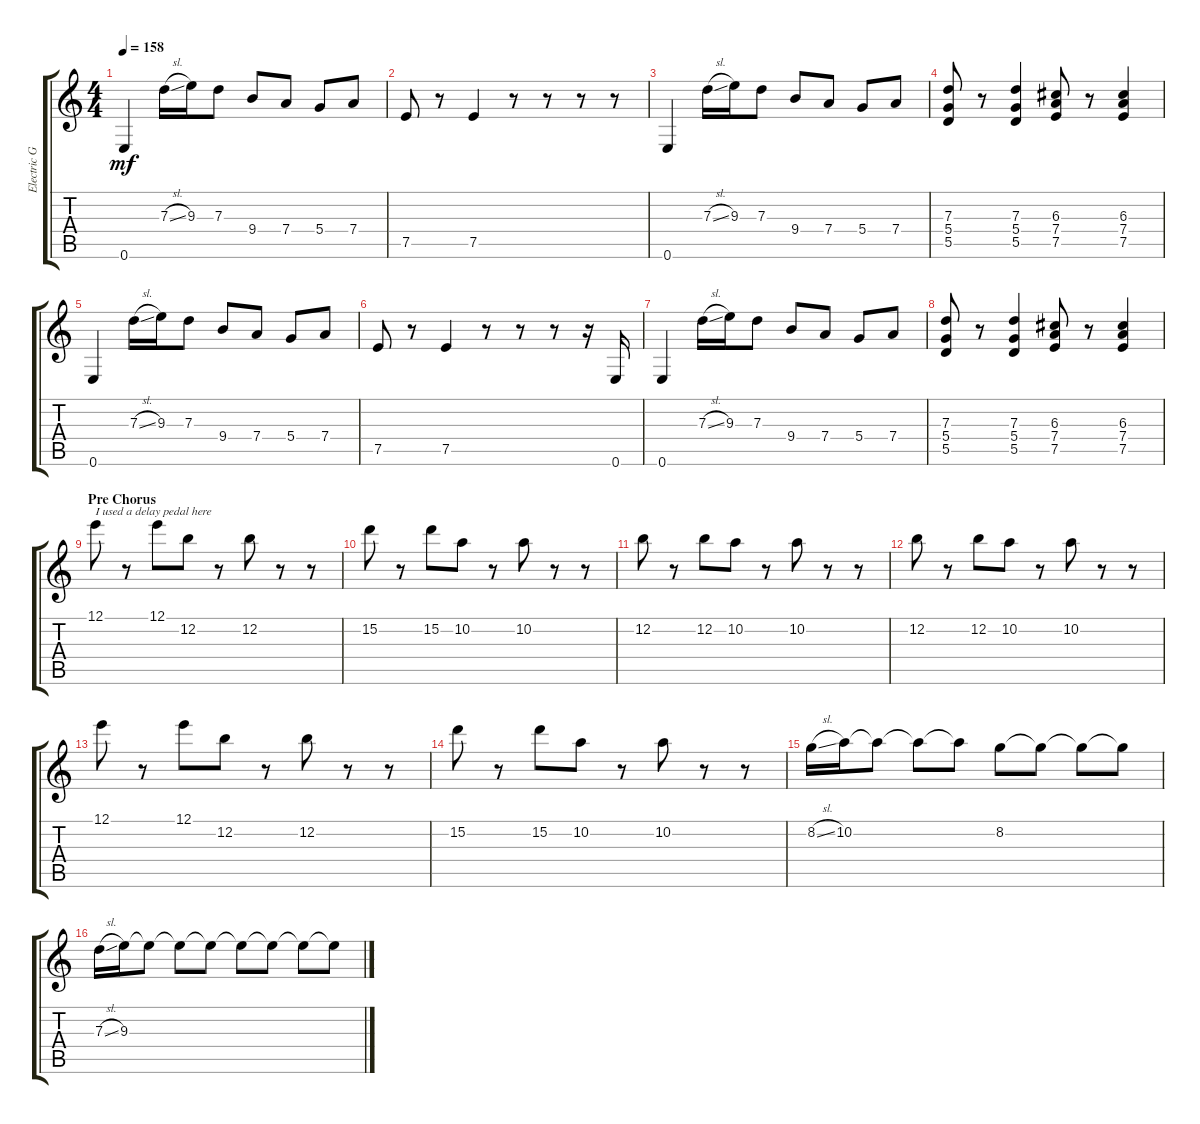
\track ("Electric Guitar" "Electric G") {instrument distortionguitar}
\staff {score tabs}
\tuning (E4 B3 G3 D3 A2 E2) {hide}
\ts (4 4)
\tempo 158
\clef g2
\ks c
0.6.4{dy mf} 7.3{sl}.16 9.3.16 7.3.8 9.4.8 7.4.8 5.4.8 7.4.8 |
7.5.8 r.8 7.5.4 r.8 r.8 r.8 r.8 |
0.6.4 7.3{sl}.16 9.3.16 7.3.8 9.4.8 7.4.8 5.4.8 7.4.8 |
(7.3 5.4 5.5).8 r.8 (7.3 5.4 5.5).4 (6.3 7.4 7.5).8 r.8 (6.3 7.4 7.5).4 |
0.6.4 7.3{sl}.16 9.3.16 7.3.8 9.4.8 7.4.8 5.4.8 7.4.8 |
7.5.8 r.8 7.5.4 r.8 r.8 r.8 r.16 0.6.16 |
0.6.4 7.3{sl}.16 9.3.16 7.3.8 9.4.8 7.4.8 5.4.8 7.4.8 |
(7.3 5.4 5.5).8 r.8 (7.3 5.4 5.5).4 (6.3 7.4 7.5).8 r.8 (6.3 7.4 7.5).4 |
\section ("" "Pre Chorus")
12.1.8{txt "I used a delay pedal here"} r.8 12.1.8 12.2.8 r.8 12.2.8 r.8 r.8 |
15.2.8 r.8 15.2.8 10.2.8 r.8 10.2.8 r.8 r.8 |
12.2.8 r.8 12.2.8 10.2.8 r.8 10.2.8 r.8 r.8 |
12.2.8 r.8 12.2.8 10.2.8 r.8 10.2.8 r.8 r.8 |
12.1.8 r.8 12.1.8 12.2.8 r.8 12.2.8 r.8 r.8 |
15.2.8 r.8 15.2.8 10.2.8 r.8 10.2.8 r.8 r.8 |
8.2{sl}.16 10.2.16 10.2{t}.8 10.2{t}.8 10.2{t}.8 8.2.8 8.2{t}.8 8.2{t}.8 8.2{t}.8 |
7.3{sl}.16 9.3.16 9.3{t}.8 9.3{t}.8 9.3{t}.8 9.3{t}.8 9.3{t}.8 9.3{t}.8 9.3{t}.8
